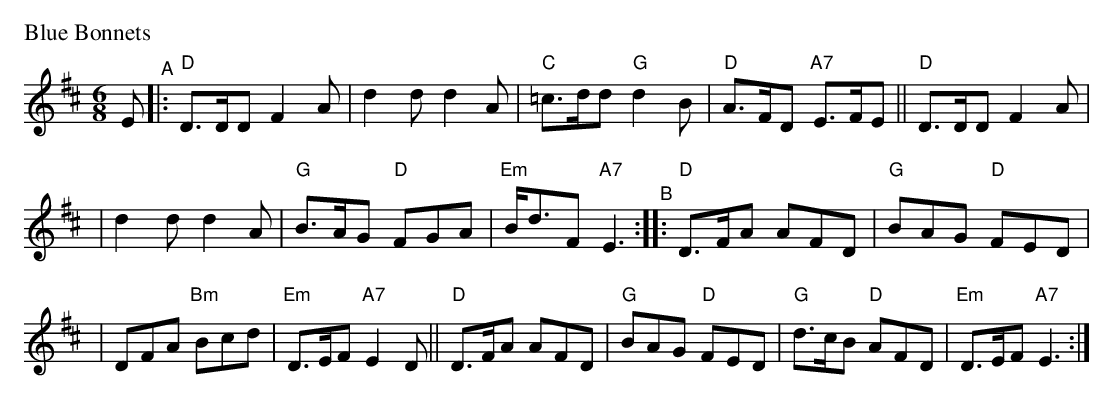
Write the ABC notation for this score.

X:1
P: Blue Bonnets
M: 6/8
L: 1/8
K: D
E \
"^A"|: "D"D>DD F2A | d2d d2A | "C"=c>dd "G"d2B | "D"A>FD "A7"E>FE || "D"D>DD F2A |
| d2d d2A | "G"B>AG "D"FGA | "Em"B<dF "A7"E3 "^B":: "D"D>FA AFD | "G"BAG "D"FED |
| DFA "Bm"Bcd | "Em"D>EF "A7"E2D || "D"D>FA AFD | "G"BAG "D"FED | "G"d>cB "D"AFD | "Em"D>EF "A7"E3 :|
